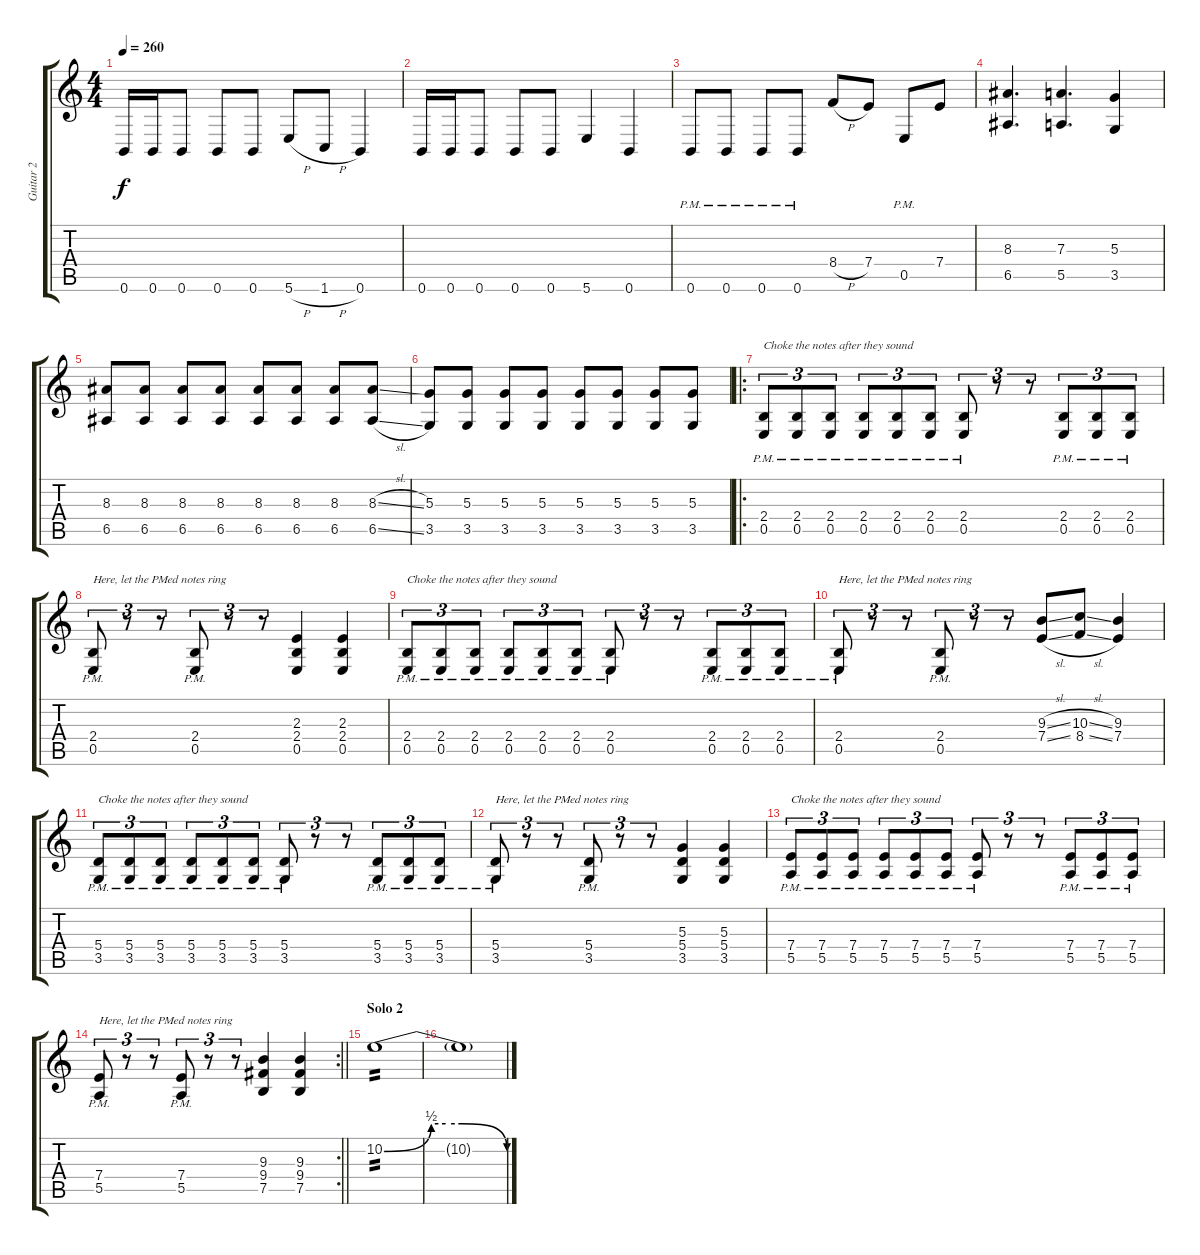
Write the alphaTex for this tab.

\track ("Guitar 2" "Guitar 2") {instrument distortionguitar}
\staff {score tabs}
\tuning (B3 Gb3 D3 A2 E2 B1) {hide}
\ts (4 4)
\tempo 260
\clef g2
\ks c
0.6.16{dy f} 0.6.16 0.6.8 0.6.8 0.6.8 5.6{h}.8 1.6{h}.8 0.6.4 |
0.6.16 0.6.16 0.6.8 0.6.8 0.6.8 5.6.4 0.6.4 |
0.6{pm}.8 0.6{pm}.8 0.6{pm}.8 0.6{pm}.8 8.4{h}.8 7.4.8 0.5{pm}.8 7.4.8 |
(8.3 6.5).4{d} (7.3 5.5).4{d} (5.3 3.5).4 |
(8.3 6.5).8 (8.3 6.5).8 (8.3 6.5).8 (8.3 6.5).8 (8.3 6.5).8 (8.3 6.5).8 (8.3 6.5).8 (8.3{sl} 6.5{sl}).8 |
(5.3 3.5).8 (5.3 3.5).8 (5.3 3.5).8 (5.3 3.5).8 (5.3 3.5).8 (5.3 3.5).8 (5.3 3.5).8 (5.3 3.5).8 |
\ro
(2.4{pm} 0.5{pm}).8{tu (3 2) txt "Choke the notes after they sound"} (2.4{pm} 0.5{pm}).8{tu (3 2)} (2.4{pm} 0.5{pm}).8{tu (3 2)} (2.4{pm} 0.5{pm}).8{tu (3 2)} (2.4{pm} 0.5{pm}).8{tu (3 2)} (2.4{pm} 0.5{pm}).8{tu (3 2)} (2.4{pm} 0.5{pm}).8{tu (3 2)} r.8{tu (3 2)} r.8{tu (3 2)} (2.4{pm} 0.5{pm}).8{tu (3 2)} (2.4{pm} 0.5{pm}).8{tu (3 2)} (2.4{pm} 0.5{pm}).8{tu (3 2)} |
(2.4{pm} 0.5{pm}).8{tu (3 2) txt "Here, let the PMed notes ring"} r.8{tu (3 2)} r.8{tu (3 2)} (2.4{pm} 0.5{pm}).8{tu (3 2)} r.8{tu (3 2)} r.8{tu (3 2)} (2.3 2.4 0.5).4 (2.3 2.4 0.5).4 |
(2.4{pm} 0.5{pm}).8{tu (3 2) txt "Choke the notes after they sound"} (2.4{pm} 0.5{pm}).8{tu (3 2)} (2.4{pm} 0.5{pm}).8{tu (3 2)} (2.4{pm} 0.5{pm}).8{tu (3 2)} (2.4{pm} 0.5{pm}).8{tu (3 2)} (2.4{pm} 0.5{pm}).8{tu (3 2)} (2.4{pm} 0.5{pm}).8{tu (3 2)} r.8{tu (3 2)} r.8{tu (3 2)} (2.4{pm} 0.5{pm}).8{tu (3 2)} (2.4{pm} 0.5{pm}).8{tu (3 2)} (2.4{pm} 0.5{pm}).8{tu (3 2)} |
(2.4{pm} 0.5{pm}).8{tu (3 2) txt "Here, let the PMed notes ring"} r.8{tu (3 2)} r.8{tu (3 2)} (2.4{pm} 0.5{pm}).8{tu (3 2)} r.8{tu (3 2)} r.8{tu (3 2)} (9.3{sl} 7.4{sl}).8 (10.3{sl} 8.4{sl}).8 (9.3 7.4).4 |
(5.4{pm} 3.5{pm}).8{tu (3 2) txt "Choke the notes after they sound"} (5.4{pm} 3.5{pm}).8{tu (3 2)} (5.4{pm} 3.5{pm}).8{tu (3 2)} (5.4{pm} 3.5{pm}).8{tu (3 2)} (5.4{pm} 3.5{pm}).8{tu (3 2)} (5.4{pm} 3.5{pm}).8{tu (3 2)} (5.4{pm} 3.5{pm}).8{tu (3 2)} r.8{tu (3 2)} r.8{tu (3 2)} (5.4{pm} 3.5{pm}).8{tu (3 2)} (5.4{pm} 3.5{pm}).8{tu (3 2)} (5.4{pm} 3.5{pm}).8{tu (3 2)} |
(5.4{pm} 3.5{pm}).8{tu (3 2) txt "Here, let the PMed notes ring"} r.8{tu (3 2)} r.8{tu (3 2)} (5.4{pm} 3.5{pm}).8{tu (3 2)} r.8{tu (3 2)} r.8{tu (3 2)} (5.3 5.4 3.5).4 (5.3 5.4 3.5).4 |
(7.4{pm} 5.5{pm}).8{tu (3 2) txt "Choke the notes after they sound"} (7.4{pm} 5.5{pm}).8{tu (3 2)} (7.4{pm} 5.5{pm}).8{tu (3 2)} (7.4{pm} 5.5{pm}).8{tu (3 2)} (7.4{pm} 5.5{pm}).8{tu (3 2)} (7.4{pm} 5.5{pm}).8{tu (3 2)} (7.4{pm} 5.5{pm}).8{tu (3 2)} r.8{tu (3 2)} r.8{tu (3 2)} (7.4{pm} 5.5{pm}).8{tu (3 2)} (7.4{pm} 5.5{pm}).8{tu (3 2)} (7.4{pm} 5.5{pm}).8{tu (3 2)} |
\rc 2
\barLineRight lightlight
(7.4{pm} 5.5{pm}).8{tu (3 2) txt "Here, let the PMed notes ring"} r.8{tu (3 2)} r.8{tu (3 2)} (7.4{pm} 5.5{pm}).8{tu (3 2)} r.8{tu (3 2)} r.8{tu (3 2)} (9.3 9.4 7.5).4 (9.3 9.4 7.5).4 |
\section ("" "Solo 2")
10.2{be (custom 0 0 23 2 30 2 38 2 60 0)}.1{tp 2 balance 8} |
10.2{t}.1
